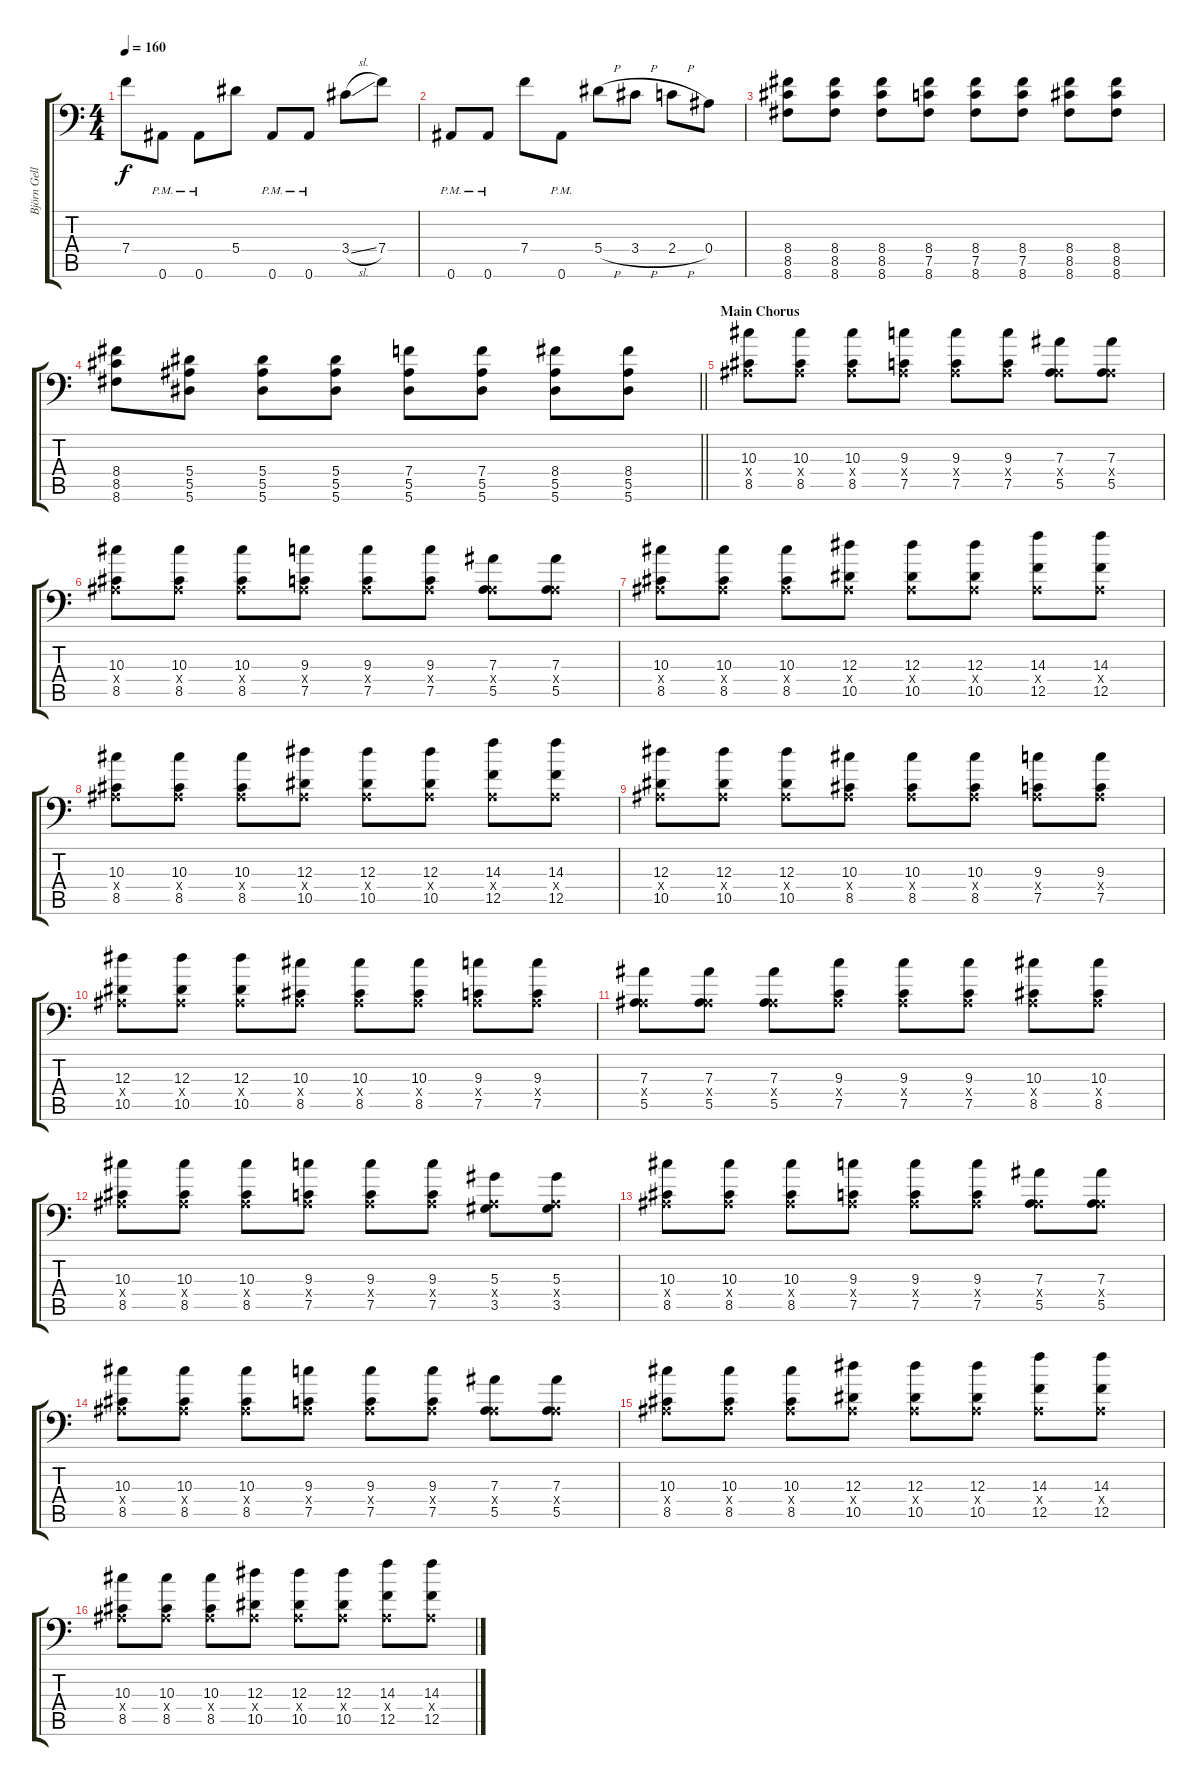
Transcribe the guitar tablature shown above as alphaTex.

\track ("Björn Gellotte" "Björn Gell") {instrument overdrivenguitar}
\staff {score tabs}
\tuning (C4 G3 Eb3 Bb2 F2 Bb1) {hide}
\ts (4 4)
\tempo 160
\clef f4
\ks c
7.4.8{dy f volume 16 balance 16} 0.6{pm}.8 0.6{pm}.8 5.4.8 0.6{pm}.8 0.6{pm}.8 3.4{sl}.8 7.4.8 |
0.6{pm}.8 0.6{pm}.8 7.4.8 0.6{pm}.8 5.4{h}.8 3.4{h}.8 2.4{h}.8 0.4.8 |
(8.4 8.5 8.6).8 (8.4 8.5 8.6).8 (8.4 8.5 8.6).8 (8.4 7.5 8.6).8 (8.4 7.5 8.6).8 (8.4 7.5 8.6).8 (8.4 8.5 8.6).8 (8.4 8.5 8.6).8 |
\barLineRight lightlight
(8.4 8.5 8.6).8 (5.4 5.5 5.6).8 (5.4 5.5 5.6).8 (5.4 5.5 5.6).8 (7.4 5.5 5.6).8 (7.4 5.5 5.6).8 (8.4 5.5 5.6).8 (8.4 5.5 5.6).8 |
\section ("" "Main Chorus")
(10.3 0.4{x} 8.5).8{balance 4} (10.3 0.4{x} 8.5).8 (10.3 0.4{x} 8.5).8 (9.3 0.4{x} 7.5).8 (9.3 0.4{x} 7.5).8 (9.3 0.4{x} 7.5).8 (7.3 0.4{x} 5.5).8 (7.3 0.4{x} 5.5).8 |
(10.3 0.4{x} 8.5).8 (10.3 0.4{x} 8.5).8 (10.3 0.4{x} 8.5).8 (9.3 0.4{x} 7.5).8 (9.3 0.4{x} 7.5).8 (9.3 0.4{x} 7.5).8 (7.3 0.4{x} 5.5).8 (7.3 0.4{x} 5.5).8 |
(10.3 0.4{x} 8.5).8 (10.3 0.4{x} 8.5).8 (10.3 0.4{x} 8.5).8 (12.3 0.4{x} 10.5).8 (12.3 0.4{x} 10.5).8 (12.3 0.4{x} 10.5).8 (14.3 0.4{x} 12.5).8 (14.3 0.4{x} 12.5).8 |
(10.3 0.4{x} 8.5).8 (10.3 0.4{x} 8.5).8 (10.3 0.4{x} 8.5).8 (12.3 0.4{x} 10.5).8 (12.3 0.4{x} 10.5).8 (12.3 0.4{x} 10.5).8 (14.3 0.4{x} 12.5).8 (14.3 0.4{x} 12.5).8 |
(12.3 0.4{x} 10.5).8 (12.3 0.4{x} 10.5).8 (12.3 0.4{x} 10.5).8 (10.3 0.4{x} 8.5).8 (10.3 0.4{x} 8.5).8 (10.3 0.4{x} 8.5).8 (9.3 0.4{x} 7.5).8 (9.3 0.4{x} 7.5).8 |
(12.3 0.4{x} 10.5).8 (12.3 0.4{x} 10.5).8 (12.3 0.4{x} 10.5).8 (10.3 0.4{x} 8.5).8 (10.3 0.4{x} 8.5).8 (10.3 0.4{x} 8.5).8 (9.3 0.4{x} 7.5).8 (9.3 0.4{x} 7.5).8 |
(7.3 0.4{x} 5.5).8 (7.3 0.4{x} 5.5).8 (7.3 0.4{x} 5.5).8 (9.3 0.4{x} 7.5).8 (9.3 0.4{x} 7.5).8 (9.3 0.4{x} 7.5).8 (10.3 0.4{x} 8.5).8 (10.3 0.4{x} 8.5).8 |
(10.3 0.4{x} 8.5).8 (10.3 0.4{x} 8.5).8 (10.3 0.4{x} 8.5).8 (9.3 0.4{x} 7.5).8 (9.3 0.4{x} 7.5).8 (9.3 0.4{x} 7.5).8 (5.3 0.4{x} 3.5).8 (5.3 0.4{x} 3.5).8 |
(10.3 0.4{x} 8.5).8 (10.3 0.4{x} 8.5).8 (10.3 0.4{x} 8.5).8 (9.3 0.4{x} 7.5).8 (9.3 0.4{x} 7.5).8 (9.3 0.4{x} 7.5).8 (7.3 0.4{x} 5.5).8 (7.3 0.4{x} 5.5).8 |
(10.3 0.4{x} 8.5).8 (10.3 0.4{x} 8.5).8 (10.3 0.4{x} 8.5).8 (9.3 0.4{x} 7.5).8 (9.3 0.4{x} 7.5).8 (9.3 0.4{x} 7.5).8 (7.3 0.4{x} 5.5).8 (7.3 0.4{x} 5.5).8 |
(10.3 0.4{x} 8.5).8 (10.3 0.4{x} 8.5).8 (10.3 0.4{x} 8.5).8 (12.3 0.4{x} 10.5).8 (12.3 0.4{x} 10.5).8 (12.3 0.4{x} 10.5).8 (14.3 0.4{x} 12.5).8 (14.3 0.4{x} 12.5).8 |
(10.3 0.4{x} 8.5).8 (10.3 0.4{x} 8.5).8 (10.3 0.4{x} 8.5).8 (12.3 0.4{x} 10.5).8 (12.3 0.4{x} 10.5).8 (12.3 0.4{x} 10.5).8 (14.3 0.4{x} 12.5).8 (14.3 0.4{x} 12.5).8
